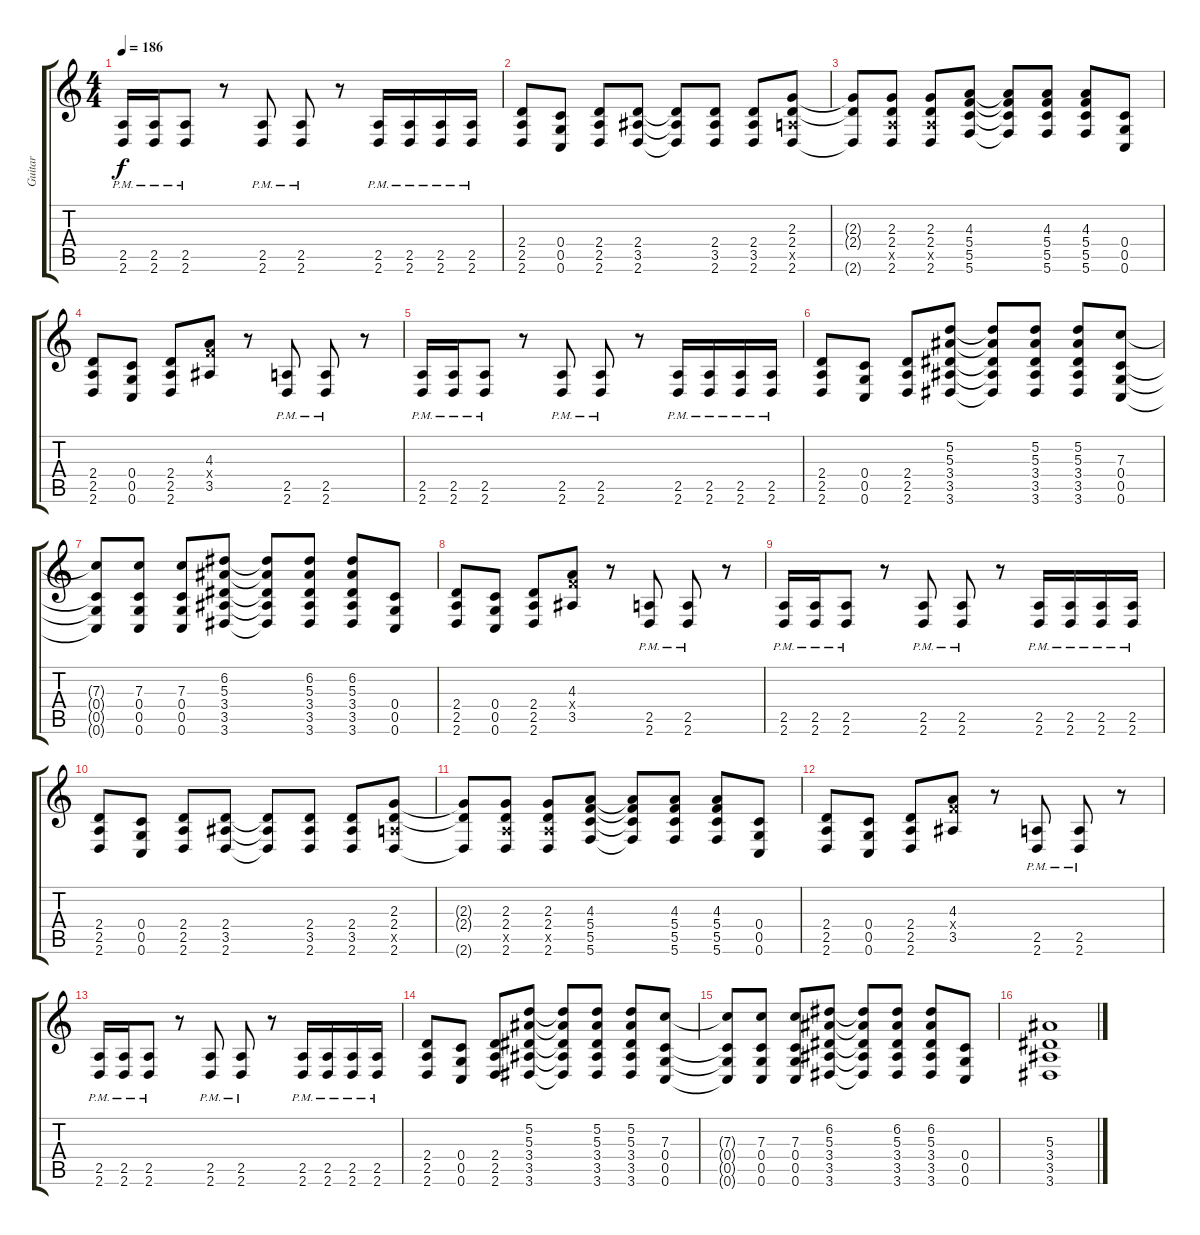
\track ("Guitar" "Guitar") {instrument distortionguitar}
\staff {score tabs}
\tuning (D4 A3 F3 C3 G2 C2) {hide}
\ts (4 4)
\tempo 186
\clef g2
\ks c
(2.5{pm} 2.6{pm}).16{dy f} (2.5{pm} 2.6{pm}).16 (2.5{pm} 2.6{pm}).8 r.8 (2.5{pm} 2.6{pm}).8 (2.5{pm} 2.6{pm}).8 r.8 (2.5{pm} 2.6{pm}).16 (2.5{pm} 2.6{pm}).16 (2.5{pm} 2.6{pm}).16 (2.5{pm} 2.6{pm}).16 |
(2.4 2.5 2.6).8 (0.4 0.5 0.6).8 (2.4 2.5 2.6).8 (2.4 3.5 2.6).8 (2.4{t} 3.5{t} 2.6{t}).8 (2.4 3.5 2.6).8 (2.4 3.5 2.6).8 (2.3 2.4 2.5{x} 2.6).8 |
(2.3{t} 2.4{t} 2.6{t}).8 (2.3 2.4 2.5{x} 2.6).8 (2.3 2.4 2.5{x} 2.6).8 (4.3 5.4 5.5 5.6).8 (4.3{t} 5.4{t} 5.5{t} 5.6{t}).8 (4.3 5.4 5.5 5.6).8 (4.3 5.4 5.5 5.6).8 (0.4 0.5 0.6).8 |
(2.4 2.5 2.6).8 (0.4 0.5 0.6).8 (2.4 2.5 2.6).8 (4.3 5.4{x} 3.5).8 r.8 (2.5{pm} 2.6{pm}).8 (2.5{pm} 2.6{pm}).8 r.8 |
(2.5{pm} 2.6{pm}).16 (2.5{pm} 2.6{pm}).16 (2.5{pm} 2.6{pm}).8 r.8 (2.5{pm} 2.6{pm}).8 (2.5{pm} 2.6{pm}).8 r.8 (2.5{pm} 2.6{pm}).16 (2.5{pm} 2.6{pm}).16 (2.5{pm} 2.6{pm}).16 (2.5{pm} 2.6{pm}).16 |
(2.4 2.5 2.6).8 (0.4 0.5 0.6).8 (2.4 2.5 2.6).8 (5.2 5.3 3.4 3.5 3.6).8 (5.2{t} 5.3{t} 3.4{t} 3.5{t} 3.6{t}).8 (5.2 5.3 3.4 3.5 3.6).8 (5.2 5.3 3.4 3.5 3.6).8 (7.3 0.4 0.5 0.6).8 |
(7.3{t} 0.4{t} 0.5{t} 0.6{t}).8 (7.3 0.4 0.5 0.6).8 (7.3 0.4 0.5 0.6).8 (6.2 5.3 3.4 3.5 3.6).8 (6.2{t} 5.3{t} 3.4{t} 3.5{t} 3.6{t}).8 (6.2 5.3 3.4 3.5 3.6).8 (6.2 5.3 3.4 3.5 3.6).8 (0.4 0.5 0.6).8 |
(2.4 2.5 2.6).8 (0.4 0.5 0.6).8 (2.4 2.5 2.6).8 (4.3 5.4{x} 3.5).8 r.8 (2.5{pm} 2.6{pm}).8 (2.5{pm} 2.6{pm}).8 r.8 |
(2.5{pm} 2.6{pm}).16 (2.5{pm} 2.6{pm}).16 (2.5{pm} 2.6{pm}).8 r.8 (2.5{pm} 2.6{pm}).8 (2.5{pm} 2.6{pm}).8 r.8 (2.5{pm} 2.6{pm}).16 (2.5{pm} 2.6{pm}).16 (2.5{pm} 2.6{pm}).16 (2.5{pm} 2.6{pm}).16 |
(2.4 2.5 2.6).8 (0.4 0.5 0.6).8 (2.4 2.5 2.6).8 (2.4 3.5 2.6).8 (2.4{t} 3.5{t} 2.6{t}).8 (2.4 3.5 2.6).8 (2.4 3.5 2.6).8 (2.3 2.4 2.5{x} 2.6).8 |
(2.3{t} 2.4{t} 2.6{t}).8 (2.3 2.4 2.5{x} 2.6).8 (2.3 2.4 2.5{x} 2.6).8 (4.3 5.4 5.5 5.6).8 (4.3{t} 5.4{t} 5.5{t} 5.6{t}).8 (4.3 5.4 5.5 5.6).8 (4.3 5.4 5.5 5.6).8 (0.4 0.5 0.6).8 |
(2.4 2.5 2.6).8 (0.4 0.5 0.6).8 (2.4 2.5 2.6).8 (4.3 5.4{x} 3.5).8 r.8 (2.5{pm} 2.6{pm}).8 (2.5{pm} 2.6{pm}).8 r.8 |
(2.5{pm} 2.6{pm}).16 (2.5{pm} 2.6{pm}).16 (2.5{pm} 2.6{pm}).8 r.8 (2.5{pm} 2.6{pm}).8 (2.5{pm} 2.6{pm}).8 r.8 (2.5{pm} 2.6{pm}).16 (2.5{pm} 2.6{pm}).16 (2.5{pm} 2.6{pm}).16 (2.5{pm} 2.6{pm}).16 |
(2.4 2.5 2.6).8 (0.4 0.5 0.6).8 (2.4 2.5 2.6).8 (5.2 5.3 3.4 3.5 3.6).8 (5.2{t} 5.3{t} 3.4{t} 3.5{t} 3.6{t}).8 (5.2 5.3 3.4 3.5 3.6).8 (5.2 5.3 3.4 3.5 3.6).8 (7.3 0.4 0.5 0.6).8 |
(7.3{t} 0.4{t} 0.5{t} 0.6{t}).8 (7.3 0.4 0.5 0.6).8 (7.3 0.4 0.5 0.6).8 (6.2 5.3 3.4 3.5 3.6).8 (6.2{t} 5.3{t} 3.4{t} 3.5{t} 3.6{t}).8 (6.2 5.3 3.4 3.5 3.6).8 (6.2 5.3 3.4 3.5 3.6).8 (0.4 0.5 0.6).8 |
(5.3 3.4 3.5 3.6).1
